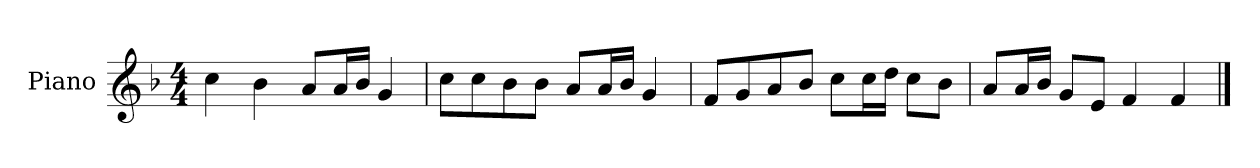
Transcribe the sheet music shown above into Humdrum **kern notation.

**kern
*part1
*staff1
*I"Piano
*I'P-no
*clefG2
*k[b-]
*M4/4
*MM90
=1
4cc\
4b-\
8a/L
16a/L
16b-/JJ
4g/
=2
8cc\L
8cc\
8b-\
8b-\J
8a/L
16a/L
16b-/JJ
4g/
=3
8f/L
8g/
8a/
8b-/J
8cc\L
16cc\L
16dd\JJ
8cc\L
8b-\J
=4
8a/L
16a/L
16b-/JJ
8g/L
8e/J
4f/
4f/
==
*-
